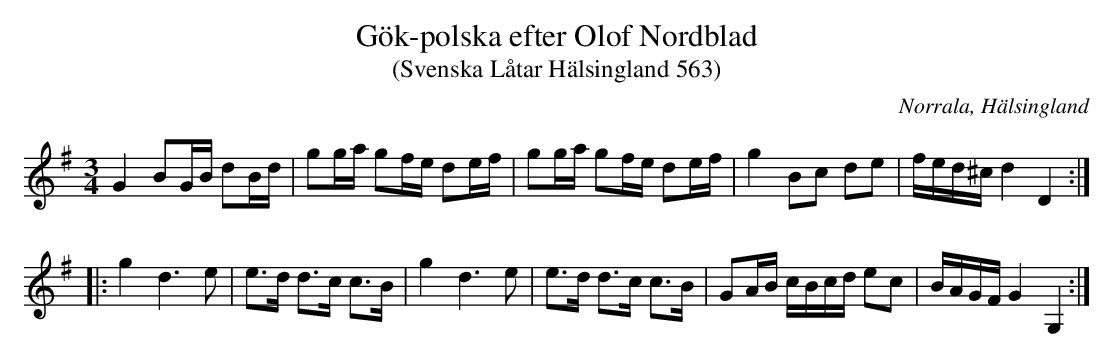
X:1
T:Gök-polska efter Olof Nordblad
T:(Svenska Låtar Hälsingland 563)
O:Norrala, Hälsingland
M:3/4
L:1/8
K:G
G2 BG/B/ dB/d/|gg/a/ gf/e/ de/f/|gg/a/ gf/e/ de/f/|g2 Bc de|f/e/d/^c/ d2 D2:|
|:g2 d3 e|e>d d>c c>B|g2 d3 e|e>d d>c c>B|GA/B/ c/B/c/d/ ec|B/A/G/F/ G2 G,2:|
